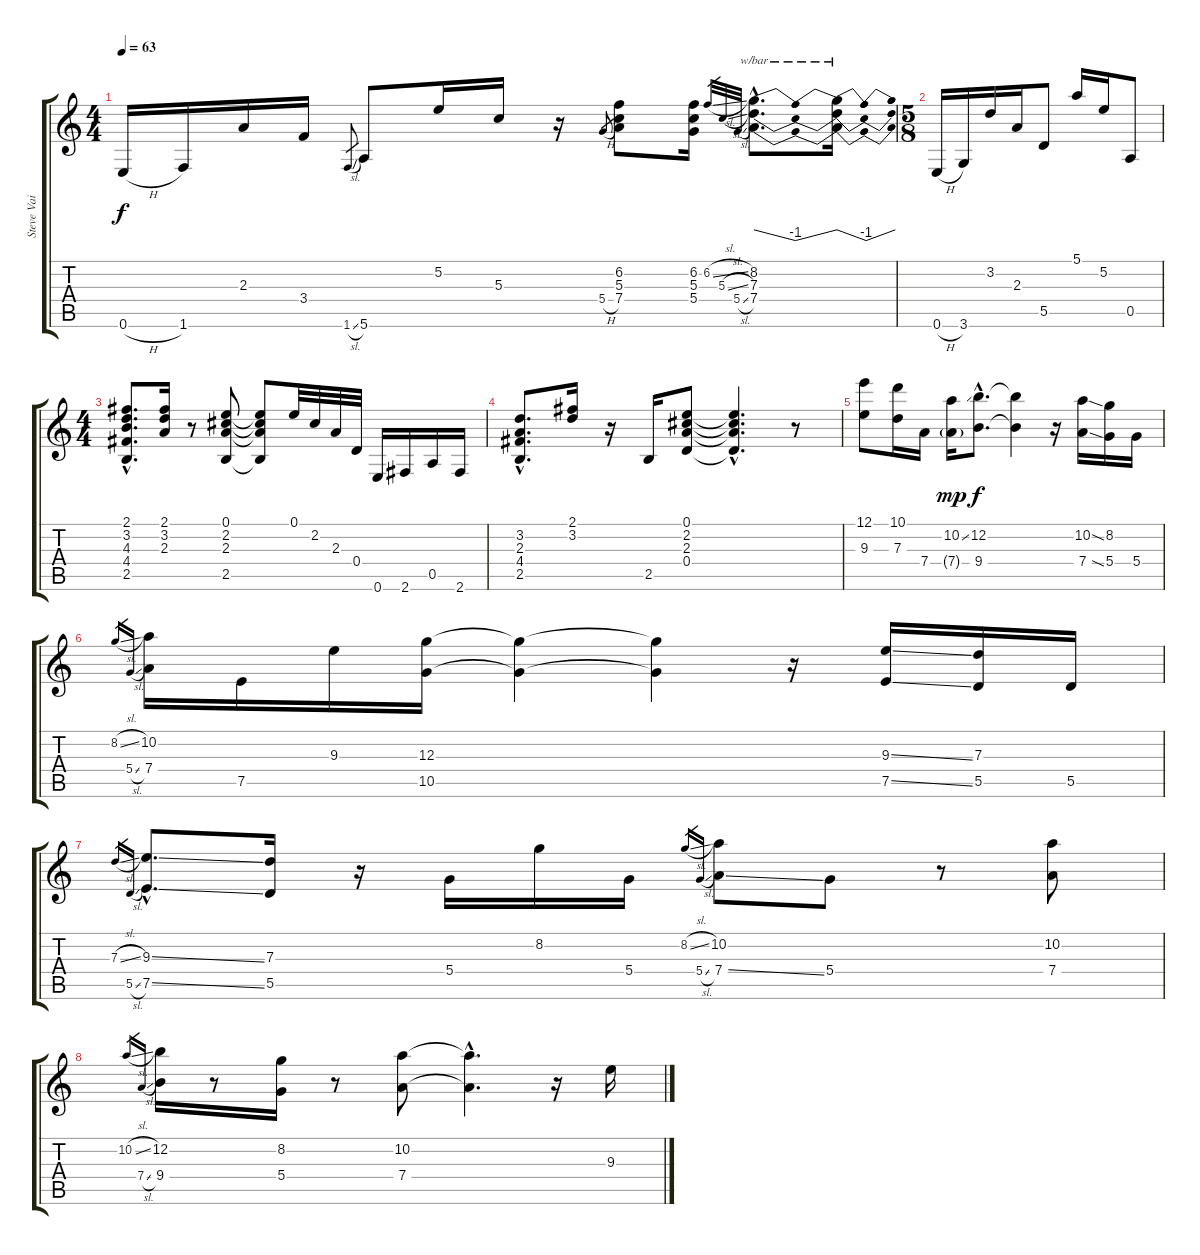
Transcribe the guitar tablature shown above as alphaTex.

\track ("Steve Vai" "Steve Vai") {instrument electricguitarclean}
\staff {score tabs}
\tuning (E4 B3 G3 D3 A2 E2) {hide}
\ts (4 4)
\tempo 63
\clef g2
\ks c
0.6{h}.16{dy f} 1.6.16 2.3.16 3.4.16 1.6{sl}.8{gr} 5.6.8 5.2.16 5.3.16 r.16 5.4{h}.8{gr} (6.2 5.3 7.4).8 (6.2 5.3 5.4).16 6.2{sl}.32{gr} 5.3{sl}.32{gr} 5.4{sl}.32{gr} (8.2{hac} 7.3{hac} 7.4{hac}).8{d tbe (dip default 0 0 30 -4 60 0)} (8.2{t} 7.3{t} 7.4{t}).16{tbe (dip default 0 0 30 -4 60 0)} |
\ts (5 8)
0.6{h}.16 3.6.16 3.2.16 2.3.16 5.5.8 5.1.16 5.2.16 0.5.8 |
\ts (4 4)
(2.1{hac} 3.2{hac} 4.3{hac} 4.4{hac} 2.5{hac}).8{d} (2.1 3.2 2.3).16 r.8 (0.1 2.2 2.3 2.5).8 (0.1{t} 2.2{t} 2.3{t} 2.5{t}).8 0.1.32 2.2.32 2.3.32 0.4.32 0.6.16 2.6.16 0.5.16 2.6.16 |
(3.2{hac} 2.3{hac} 4.4{hac} 2.5{hac}).8{d} (2.1 3.2).16 r.16 2.5.16 (0.1 2.2 2.3 0.4).8 (0.1{hac t} 2.2{hac t} 2.3{hac t} 0.4{hac t}).4{d} r.8 |
(12.1 9.3).8 (10.1 7.3).16 7.4.16 (10.2{ss} 7.4{g}).16{dy mp} (12.2{hac} 9.4{hac}).8{d dy f} (12.2{t} 9.4{t}).4 r.16 (10.2{ss} 7.4{ss}).16 (8.2 5.4).16 5.4.16 |
8.2{sl}.16{gr} 5.4{sl}.16{gr} (10.2 7.4).16 7.5.16 9.3.16 (12.3 10.5).16 (12.3{t} 10.5{t}).4 (12.3{t} 10.5{t}).4 r.16 (9.3{ss} 7.5{ss}).16 (7.3 5.5).16 5.5.16 |
7.3{sl}.16{gr} 5.5{sl}.16{gr} (9.3{ss hac} 7.5{ss hac}).8{d} (7.3 5.5).16 r.16 5.4.16 8.2.16 5.4.16 8.2{sl}.16{gr} 5.4{sl}.16{gr} (10.2 7.4{ss}).8 5.4.8 r.8 (10.2 7.4).8 |
10.2{sl}.16{gr} 7.4{sl}.16{gr} (12.2 9.4).16 r.8 (8.2 5.4).16 r.8 (10.2 7.4).8 (10.2{hac t} 7.4{hac t}).4{d} r.16 9.3.16
